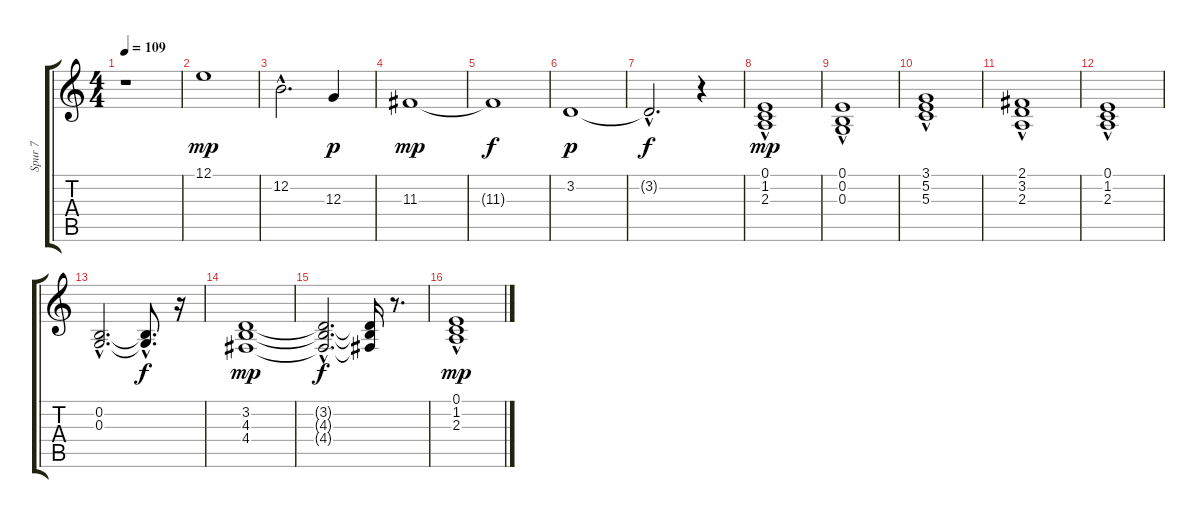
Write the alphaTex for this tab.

\track ("Spur 7" "Spur 7") {instrument acousticgrandpiano}
\staff {score tabs}
\tuning (E4 B3 G3 D3 A2 E2) {hide}
\ts (4 4)
\tempo 109
\clef g2
\ks c
r.1{dy mp instrument acousticgrandpiano} |
12.1.1{volume 8 balance 5 instrument pad7halo} |
12.2{hac}.2{d} 12.3.4{dy p} |
11.3.1{dy mp} |
11.3{t}.1{dy f} |
3.2.1{dy p} |
3.2{hac t}.2{d dy f} r.4 |
(0.1{hac} 1.2 2.3).1{dy mp} |
(0.1{hac} 0.2{hac} 0.3).1 |
(3.1{hac} 5.2 5.3).1 |
(2.1 3.2 2.3{hac}).1 |
(0.1 1.2 2.3{hac}).1 |
(0.2{hac} 0.3{hac}).2{d} (0.2{hac t} 0.3{hac t}).8{d dy f} r.16 |
(3.2 4.3 4.4).1{dy mp} |
(3.2{hac t} 4.3{hac t} 4.4{hac t}).2{d dy f} (3.2{t} 4.3{t} 4.4{t}).16 r.8{d} |
(0.1{hac} 1.2 2.3).1{dy mp}
